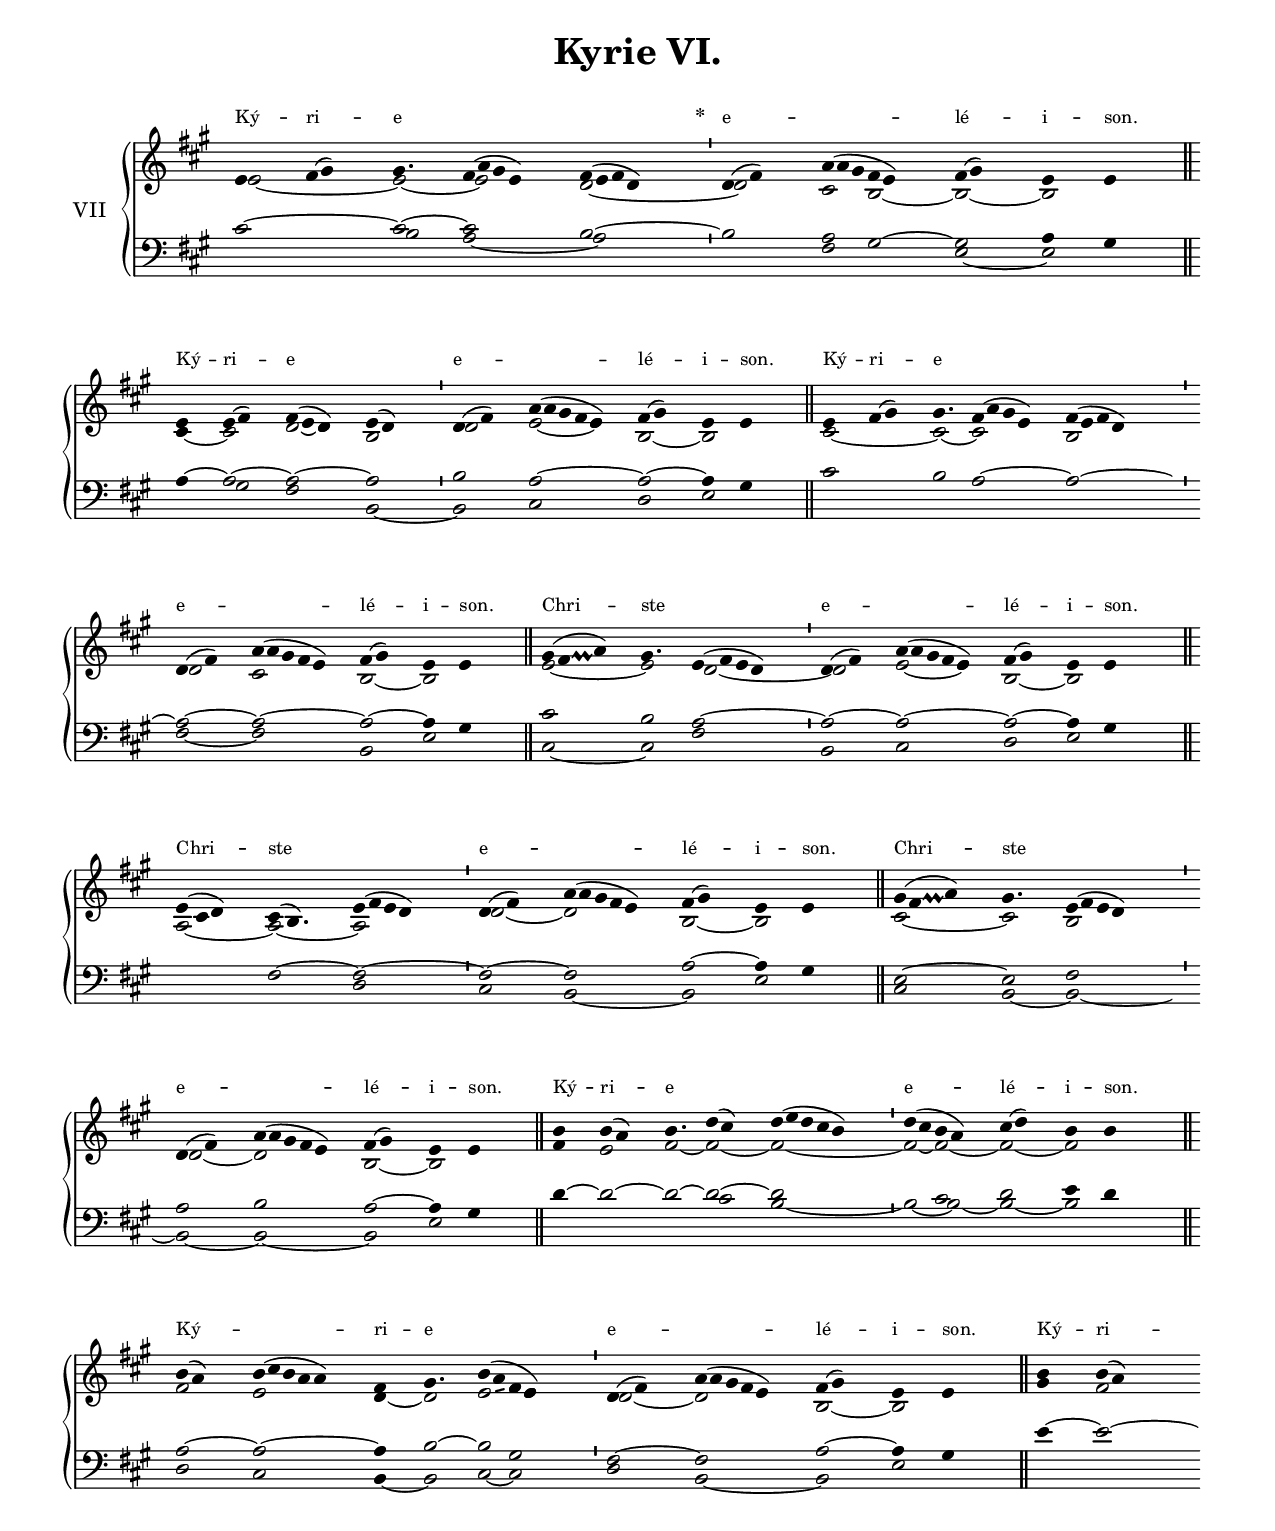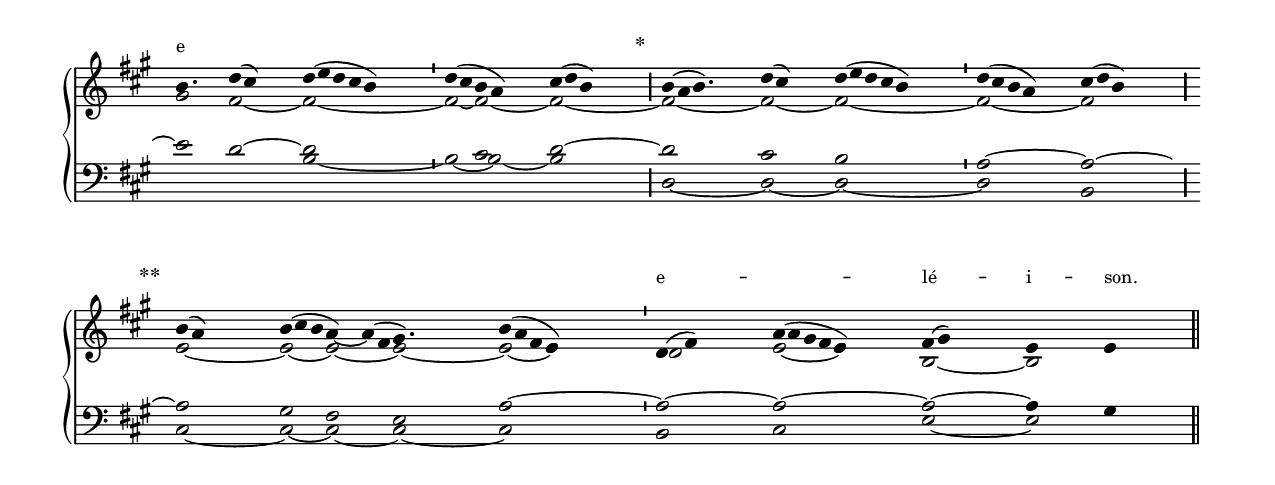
\version "2.18"
\include "gregorian.ly"
\include "noh2.ily"

%Page reference: page v.35
%(volume.page)

global = {
 \key e \mixolydian
 \cadenzaOn 
 \override Glissando #'thickness = #2.0
}

\header {
  title = \markup \center-column {"Kyrie VI." \vspace #1 }
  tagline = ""
  composer = ""
}

\paper {
 #(include-special-characters)
  oddHeaderMarkup = \markup \fill-line {
    \line {}
    \center-column {
      \on-the-fly #first-page     " "
      \on-the-fly #not-first-page ""
    }
    \line { \on-the-fly #print-page-number-check-first \fromproperty #'page:page-number-string }
  }
  evenHeaderMarkup = \markup \fill-line {
    \line { \on-the-fly #print-page-number-check-first \fromproperty #'page:page-number-string }
    \center-column { "" }
    \line {}
  }
}

chantText = \lyricmode {
Ký -- ri -- e _ _ 
\set stanza = " * " e -- _ lé -- i -- son. 
Ký -- ri -- e _ e -- _ lé -- i -- son. 
Ký -- ri -- e _ _ e -- _ lé -- i -- son. 
Chri -- ste _ e -- _ lé -- i -- son. 
Chri -- ste _ e -- _ lé -- i -- son. 
Chri -- ste _ e -- _ lé -- i -- son. 
Ký -- ri -- e _ _ e -- lé -- i -- son. 
Ký -- _ ri -- e _ e -- _ lé -- i -- son. 
Ký -- ri -- e _ _ _ _ 
\set stanza = " * " 
_ _ _ _ _ 
\set stanza = " ** "  
_ _ _ e -- _ lé -- i -- son. }

chantMusic = {
\tieDown   e'4 fis'4 ( gis'4) gis'4. fis'4 ( a'4 gis'4 e'4) fis'4 ( e'4 fis'4 d'4) \divisioMinima
 d'4 ( fis'4) a'4 ( a'4 gis'4 fis'4 e'4) fis'4 ( gis'4) e'4 e'4 \finalis
 \forceBreak
 e'4 e'4 ( fis'4) fis'4 ( e'4 d'4) e'4 ( d'4) \divisioMinima
 d'4 ( fis'4) a'4 ( a'4 gis'4 fis'4 e'4) fis'4 ( gis'4) e'4 e'4 \finalis
 e'4 fis'4 ( gis'4) gis'4. fis'4 ( a'4 gis'4 e'4) fis'4 ( e'4 fis'4 d'4) \divisioMinima
 \forceBreak
 d'4 ( fis'4) a'4 ( a'4 gis'4 fis'4 e'4) fis'4 ( gis'4) e'4 e'4 \finalis
 gis'4 ( fis'4 \quil gis' a'4) gis'4. e'4 ( fis'4 e'4 d'4) \divisioMinima
 d'4 ( fis'4) a'4 ( a'4 gis'4 fis'4 e'4) fis'4 ( gis'4) e'4 e'4 \finalis
 \forceBreak
 e'4 ( cis'4 d'4) cis'4 ( b4.) e'4 ( fis'4 e'4 d'4) \divisioMinima
 d'4 ( fis'4) a'4 ( a'4 gis'4 fis'4 e'4) fis'4 ( gis'4) e'4 e'4 \finalis
 gis'4 ( fis'4 \quil gis' a'4) gis'4. e'4 ( fis'4 e'4 d'4) \divisioMinima
 \forceBreak
 d'4 ( fis'4) a'4 ( a'4 gis'4 fis'4 e'4) fis'4 ( gis'4) e'4 e'4 \finalis
 b'4 b'4 ( a'4) b'4. d''4 ( cis''4) d''4 ( e''4 d''4 cis''4 b'4) \divisioMinima
 d''4 ( cis''4 b'4 a'4) cis''4 ( d''4) b'4 b'4 \finalis
 \forceBreak
 b'4 ( a'4) b'4 ( cis''4 b'4 a'4 a'4) fis'4 gis'4. b'4 ( a'4 fis'4 e'4) \divisioMinima
 d'4 ( fis'4) a'4 ( a'4 gis'4 fis'4 e'4) fis'4 ( gis'4) e'4 e'4 \finalis
 b'4 b'4 ( a'4) \forceBreak
 b'4. d''4 ( cis''4) d''4 ( e''4 d''4 cis''4 b'4) \divisioMinima
 d''4 ( cis''4 b'4 a'4) cis''4 ( d''4 b'4) \divisioMaior
 b'4 ( a'4 b'4.) d''4 ( cis''4) d''4 ( e''4 d''4 cis''4 b'4) \divisioMinima
 d''4 ( cis''4 b'4 a'4) cis''4 ( d''4 b'4) \divisioMaior
 \forceBreak
 b'4 ( a'4) b'4 ( cis''4 b'4 a'4) ~ a'4 ( fis'4 gis'4.) b'4 ( a'4 fis'4 e'4) \divisioMinima
 d'4 ( fis'4) a'4 ( a'4 gis'4 fis'4 e'4) fis'4 ( gis'4) e'4 e'4 \finalis

}

altoMusic = {
e'2*3/2 ~ e'2*3/4 ~ e'2*4/2 d'2*4/2 ~ \divisioMinima
d'2 cis'2*3/2 b2 ~ b2 ~ b2 \finalis
cis'4 ~ cis'2 d'2~ d'4 b2 \divisioMinima
d'2 e'2*4/2 ~ e'4 b2 ~ b2 \finalis
cis'2*3/2 ~ cis'2*3/4 ~ cis'2*4/2 b2*4/2 \divisioMinima
d'2 cis '2*5/2 b2 ~ b2 \finalis
e'2*4/2 ~ e'2*3/4 d'2*4/2 ~ \divisioMinima
d'2 e'2*4/2 ~ e'4 b2 ~ b2 \finalis
a2*3/2 ~ a2*5/4 ~ a2*4/2 \divisioMinima
d'2 ~ d'2*5/2 b2 ~ b2 \finalis
cis'2*4/2 ~ cis'2*3/4 b2*4/2 \divisioMinima
d'2 ~ d'2*5/2 b2 ~ b2 \finalis
fis'4 e'2 fis'2*3/4 ~ fis'2 ~ fis'2*5/2 ~ \divisioMinima
fis'2 ~ fis'2 ~ fis'2 ~ fis'2 \finalis
fis'2 e'2*5/2 d'4 ~ d'2*3/4 e'2 -\tweak Glissando.Y-offset #-0.8 \glissando fis'4 e'4 \divisioMinima
d'2 ~ d'2*5/2 b2 ~ b2 \finalis
gis'4 fis'2 gis'2*3/4 fis'2 ~ fis'2*5/2 ~ \divisioMinima
fis'2 ~ fis'2 ~ fis'2*3/2 ~ \divisioMaior
fis'2*7/4 ~ fis'2 ~ fis'2*5/2 ~ \divisioMinima
fis'2*4/2 ~ fis'2*3/2 \divisioMaior
e'2 ~ e'2*3/2 ~ e'2*3/2 ~ e'2*3/4 ~ e'2*3/2 ~ e'4 \divisioMinima
d'2 e'2*4/2 ~ e'4 b2 ~ b2 \finalis
}

tenorMusic = {
cis'2*3/2 ~ cis'2*3/4 ~ cis'2*4/2 b2*4/2 ~ \divisioMinima
b2 a2*3/2 gis2 ~ gis2 a4 gis4 \finalis
a4 ~ a2 ~ a2*3/2 ~ a2 \divisioMinima
b2 a2*5/2 ~ a2 ~ a4 gis4 \finalis
cis'2*3/2 b2*3/4 a2*4/2 ~ a2*4/2 ~ \divisioMinima
a2 ~ a2*5/2 ~ a2 ~ a4 gis4 \finalis
cis'2*4/2 b2*3/4 a2*4/2 ~ \divisioMinima
a2 ~ a2*5/2 ~ a2 ~ a4 gis4 \finalis
r2*3/2 fis2*5/4 ~ fis2*4/2 ~ \divisioMinima
fis2 ~ fis2*5/2 a2 ~ a4 gis4 \finalis
e2*4/2 ~ e2*3/4 fis2*4/2 \divisioMinima
a2 b2*5/2 a2 ~ a4 gis4 \finalis
d'4 ~ d'2 ~ d'2*3/4 ~ d'2 ~ d'2*5/2 \divisioMinima
r2 cis'2 d'2 e'4 d'4 \finalis
a2 ~ a2*5/2 ~ a4 b2*3/4 ~ b2 gis2 \divisioMinima
fis2 ~ fis2*5/2 a2 ~ a4 gis4 \finalis
e'4 ~ e'2 ~ e'2*3/4 d'2 ~ d'2*5/2 \divisioMinima
r2 cis'2 d'2*3/2 ~ \divisioMaior
d'2*7/4 cis'2 b2*5/2 \divisioMinima
a2*4/2 ~ a2*3/2 ~ \divisioMaior
a2 gis2*3/2 fis2*3/2 e2*3/4 a2*4/2 ~ \divisioMinima
a2 ~ a2*5/2 ~ a2 ~ a4 gis4 \finalis
}

bassMusic = {
r2*3/2 b2*3/4 a2*4/2 ~ a2*4/2 \divisioMinima
r2 fis2*3/2 r2 e2 ~ e2 \finalis
r4 gis2 fis2*3/2 b,2 ~ \divisioMinima
b,2 cis2*5/2 d2 e2 \finalis
s2*25/4 \divisioMinima
fis2 ~ fis2*5/2 b,2 e2 \finalis
cis2*4/2 ~ cis2*3/4 fis2*4/2 \divisioMinima
b,2 cis2*5/2 d2 e2 \finalis
r2*3/2 r2*5/4 d2*4/2 \divisioMinima
cis2 b,2*5/2 ~ b,2 e2 \finalis
cis2*4/2 b,2*3/4 ~ b,2*4/2 ~ \divisioMinima
b,2 ~ b,2*5/2 ~ b,2 e2 \finalis
r2*9/4 cis'2 b2*5/2 ~ \divisioMinima
b2 ~ b2 ~ b2 ~ b2 \finalis
d2 cis2*5/2 b,4 ~ b,2*3/4 cis2 ~ cis2 \divisioMinima
d2 b,2*5/2 ~ b,2 e2 \finalis
s2*13/4 b2*5/2 ~ \divisioMinima
b2 ~ b2 ~ b2*3/2 \divisioMaior
d2*7/4 ~ d2 ~ d2*5/2 ~ \divisioMinima
d2*4/2 b,2*3/2 \divisioMaior
cis2 ~ cis2*3/2 ~ cis2*3/2 ~ cis2*3/4 ~ cis2*4/2 \divisioMinima
b,2 cis2*5/2 e2 ~ e2 \finalis
}

voiceLines = {
\voiceLineStyle


}

\score{
  <<
    \new Lyrics
    \new GrandStaff <<
      \set GrandStaff.autoBeaming = ##f
      \set GrandStaff.instrumentName = \markup \center-column {
        "VII"
      }
      \new Staff = up <<
        \new Voice = "chant" {
          \voiceOne \global \chantMusic
        }
        \new Voice {
          \voiceTwo \global \altoMusic
        }
      >>

      \new Staff = down <<
        \clef bass
        \new Voice {
          \voiceOne \global \tenorMusic
        }
        \new Voice {
          \voiceTwo \global \bassMusic
        }
	\new Voice {
        \voiceThree \global \voiceLines
        }
      >>
    >>
    \context Lyrics {
      \lyricsto chant {
      \chantText
    }
    }
  >>
  \layout{
  }
  
}
